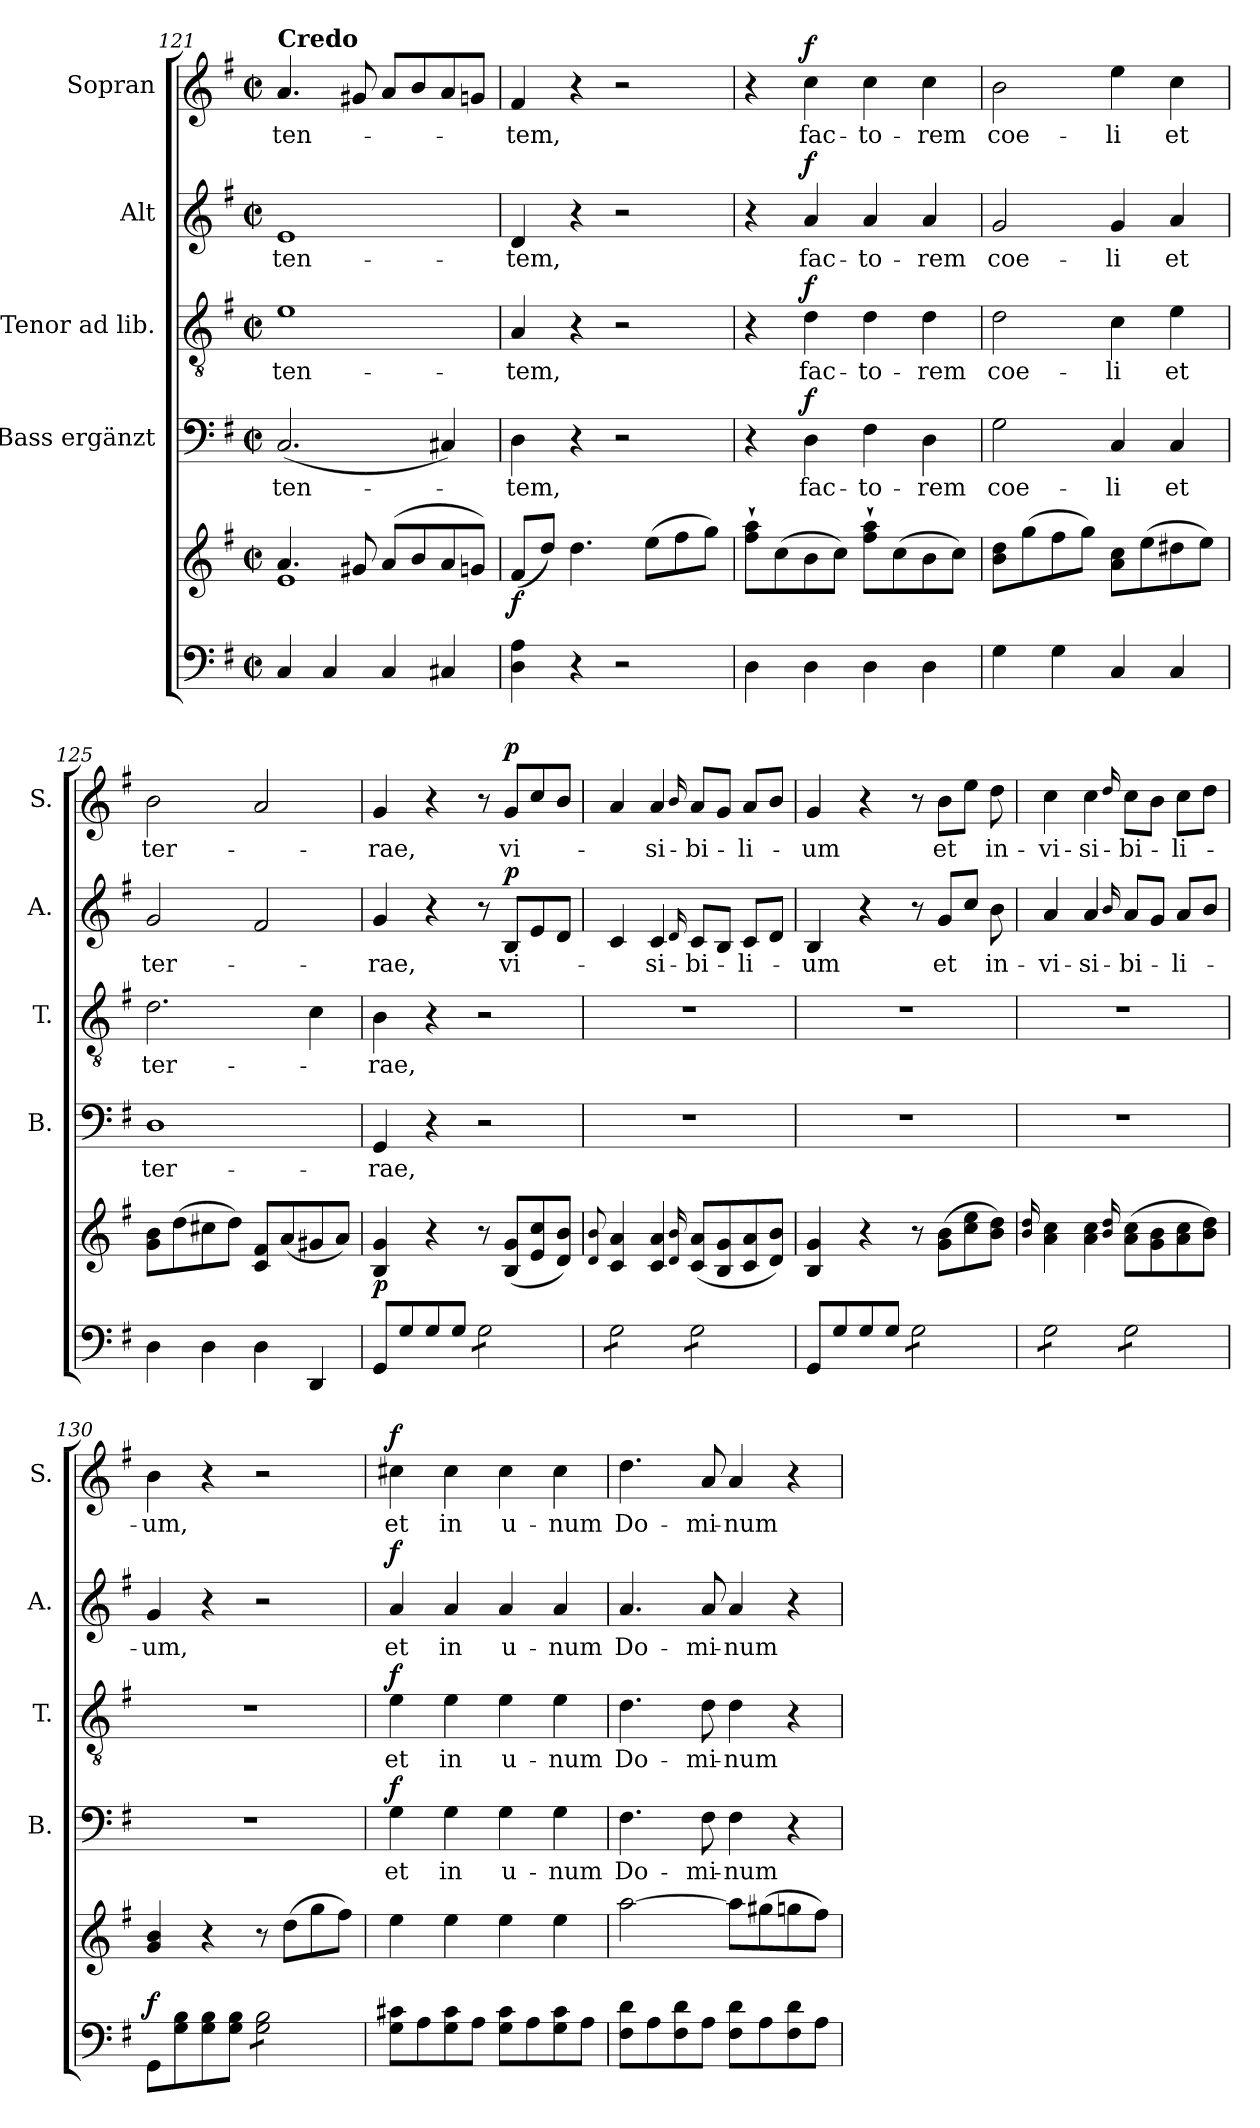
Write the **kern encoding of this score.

**kern	**kern	**dynam	**kern	**text	**dynam	**kern	**text	**dynam	**kern	**text	**dynam	**kern	**text	**dynam
*part5	*part5	*part5	*part4	*part4	*part4	*part3	*part3	*part3	*part2	*part2	*part2	*part1	*part1	*part1
*staff6	*staff5	*staff5/6	*staff4	*staff4	*staff4	*staff3	*staff3	*staff3	*staff2	*staff2	*staff2	*staff1	*staff1	*staff1
*	*	*	*I"Bass ergänzt	*	*	*I"Tenor ad lib.	*	*	*I"Alt	*	*	*I"Sopran	*	*
*	*	*	*I'B.	*	*	*I'T.	*	*	*I'A.	*	*	*I'S.	*	*
*clefF4	*clefG2	*	*clefF4	*	*	*clefGv2	*	*	*clefG2	*	*	*clefG2	*	*
*k[f#]	*k[f#]	*	*k[f#]	*	*	*k[f#]	*	*	*k[f#]	*	*	*k[f#]	*	*
*G:	*G:	*	*G:	*	*	*G:	*	*	*G:	*	*	*G:	*	*
*M2/2	*M2/2	*	*M2/2	*	*	*M2/2	*	*	*M2/2	*	*	*M2/2	*	*
*met(c|)	*met(c|)	*	*met(c|)	*	*	*met(c|)	*	*	*met(c|)	*	*	*met(c|)	*	*
=121	=121	=121	=121	=121	=121	=121	=121	=121	=121	=121	=121	=121	=121	=121
*	*^	*	*	*	*	*	*	*	*	*	*	*	*	*
!	!	!	!	!	!	!	!	!	!	!	!	!	!LO:TX:a:B:t=Credo	!	!
!	!	!	!	!	!LO:LY:b	!	!	!LO:LY:b	!	!	!LO:LY:b	!	!	!LO:LY:b	!
4C/	4.a/	1e	.	(<2.C/	-ten-	.	1e	-ten-	.	1e	-ten-	.	4.a/	-ten-	.
4C/	.	.	.	.	.	.	.	.	.	.	.	.	.	.	.
.	8g#X/	.	.	.	.	.	.	.	.	.	.	.	8g#X/	.	.
4C/	(<8a/L	.	.	.	.	.	.	.	.	.	.	.	8a/L	.	.
.	8b/	.	.	.	.	.	.	.	.	.	.	.	8b/	.	.
4C#X/	8a/	.	.	4C#X/)	.	.	.	.	.	.	.	.	8a/	.	.
.	8gn/J)	.	.	.	.	.	.	.	.	.	.	.	8gn/J	.	.
*	*v	*v	*	*	*	*	*	*	*	*	*	*	*	*	*
=122	=122	=122	=122	=122	=122	=122	=122	=122	=122	=122	=122	=122	=122	=122
!	!	!LO:DY:b	!	!LO:LY:b	!	!	!LO:LY:b	!	!	!LO:LY:b	!	!	!LO:LY:b	!
4D\ 4A\	(<8f#/L	f	4D\	-tem,	.	4A/	-tem,	.	4d/	-tem,	.	4f#/	-tem,	.
.	8dd/J)	.	.	.	.	.	.	.	.	.	.	.	.	.
4r	4.dd\	.	4r	.	.	4r	.	.	4r	.	.	4r	.	.
2r	.	.	2r	.	.	2r	.	.	2r	.	.	2r	.	.
.	(>8ee\L	.	.	.	.	.	.	.	.	.	.	.	.	.
.	8ff#\	.	.	.	.	.	.	.	.	.	.	.	.	.
.	8gg\J)	.	.	.	.	.	.	.	.	.	.	.	.	.
=123	=123	=123	=123	=123	=123	=123	=123	=123	=123	=123	=123	=123	=123	=123
4D\	8ff#\`> 8aa\`>L	.	4r	.	.	4r	.	.	4r	.	.	4r	.	.
.	(>8cc\	.	.	.	.	.	.	.	.	.	.	.	.	.
!	!	!	!	!LO:LY:b	!LO:DY:a	!	!LO:LY:b	!LO:DY:a	!	!LO:LY:b	!LO:DY:a	!	!LO:LY:b	!LO:DY:a
4D\	8b\	.	4D\	fac-	f	4d\	fac-	f	4a/	fac-	f	4cc\	fac-	f
.	8cc\J)	.	.	.	.	.	.	.	.	.	.	.	.	.
!	!	!	!	!LO:LY:b	!	!	!LO:LY:b	!	!	!LO:LY:b	!	!	!LO:LY:b	!
4D\	8ff#\`> 8aa\`>L	.	4F#\	-to-	.	4d\	-to-	.	4a/	-to-	.	4cc\	-to-	.
.	(>8cc\	.	.	.	.	.	.	.	.	.	.	.	.	.
!	!	!	!	!LO:LY:b	!	!	!LO:LY:b	!	!	!LO:LY:b	!	!	!LO:LY:b	!
4D\	8b\	.	4D\	-rem	.	4d\	-rem	.	4a/	-rem	.	4cc\	-rem	.
.	8cc\J)	.	.	.	.	.	.	.	.	.	.	.	.	.
!!LO:LB:g=z
=124	=124	=124	=124	=124	=124	=124	=124	=124	=124	=124	=124	=124	=124	=124
!	!	!	!	!LO:LY:b	!	!	!LO:LY:b	!	!	!LO:LY:b	!	!	!LO:LY:b	!
4G\	8b\ 8dd\L	.	2G\	coe-	.	2d\	coe-	.	2g/	coe-	.	2b\	coe-	.
.	(>8gg\	.	.	.	.	.	.	.	.	.	.	.	.	.
4G\	8ff#\	.	.	.	.	.	.	.	.	.	.	.	.	.
.	8gg\J)	.	.	.	.	.	.	.	.	.	.	.	.	.
!	!	!	!	!LO:LY:b	!	!	!LO:LY:b	!	!	!LO:LY:b	!	!	!LO:LY:b	!
4C/	8a\ 8cc\L	.	4C/	-li	.	4c\	-li	.	4g/	-li	.	4ee\	-li	.
.	(>8ee\	.	.	.	.	.	.	.	.	.	.	.	.	.
!	!	!	!	!LO:LY:b	!	!	!LO:LY:b	!	!	!LO:LY:b	!	!	!LO:LY:b	!
4C/	8dd#X\	.	4C/	et	.	4e\	et	.	4a/	et	.	4cc\	et	.
.	8ee\J)	.	.	.	.	.	.	.	.	.	.	.	.	.
=125	=125	=125	=125	=125	=125	=125	=125	=125	=125	=125	=125	=125	=125	=125
!	!	!	!	!LO:LY:b	!	!	!LO:LY:b	!	!	!LO:LY:b	!	!	!LO:LY:b	!
4D\	8g\ 8b\L	.	1D	ter-	.	2.d\	ter-	.	2g/	ter-	.	2b\	ter-	.
.	(>8dd\	.	.	.	.	.	.	.	.	.	.	.	.	.
4D\	8cc#X\	.	.	.	.	.	.	.	.	.	.	.	.	.
.	8dd\J)	.	.	.	.	.	.	.	.	.	.	.	.	.
4D\	8c/ 8f#/L	.	.	.	.	.	.	.	2f#/	.	.	2a/	.	.
.	(<8a/	.	.	.	.	.	.	.	.	.	.	.	.	.
4DD/	8g#X/	.	.	.	.	4c\	.	.	.	.	.	.	.	.
.	8a/J)	.	.	.	.	.	.	.	.	.	.	.	.	.
=126	=126	=126	=126	=126	=126	=126	=126	=126	=126	=126	=126	=126	=126	=126
!	!	!LO:DY:a=2	!	!LO:LY:b	!	!	!LO:LY:b	!	!	!LO:LY:b	!	!	!LO:LY:b	!
8GG/L	4B/ 4g/	p	4GG/	-rae,	.	4B\	-rae,	.	4g/	-rae,	.	4g/	-rae,	.
8G/	.	.	.	.	.	.	.	.	.	.	.	.	.	.
8G/	4r	.	4r	.	.	4r	.	.	4r	.	.	4r	.	.
8G/J	.	.	.	.	.	.	.	.	.	.	.	.	.	.
*tremolo	*	*	*	*	*	*	*	*	*	*	*	*	*	*
8G\L	8r	.	2r	.	.	2r	.	.	8r	.	.	8r	.	.
!	!	!	!	!	!	!	!	!	!	!LO:LY:b	!LO:DY:a	!	!LO:LY:b	!LO:DY:a
8G\	(<8B/ 8g/L	.	.	.	.	.	.	.	8B/L	vi-	p	8g/L	vi-	p
8G\	8e/ 8cc/	.	.	.	.	.	.	.	8e/	.	.	8cc/	.	.
8G\J	8d/ 8b/J)	.	.	.	.	.	.	.	8d/J	.	.	8b/J	.	.
=127	=127	=127	=127	=127	=127	=127	=127	=127	=127	=127	=127	=127	=127	=127
.	8qqd/ 8qqb/	.	.	.	.	.	.	.	.	.	.	.	.	.
8G\L	4c/ 4a/	.	1r	.	.	1r	.	.	4c/	.	.	4a/	.	.
8G\	.	.	.	.	.	.	.	.	.	.	.	.	.	.
!	!	!	!	!	!	!	!	!	!	!LO:LY:b	!	!	!LO:LY:b	!
8G\	4c/ 4a/	.	.	.	.	.	.	.	4c/	-si-	.	4a/	-si-	.
8G\J	.	.	.	.	.	.	.	.	.	.	.	.	.	.
.	16qqd/ 16qqb/	.	.	.	.	.	.	.	16qqd/	.	.	16qqb/	.	.
!	!	!	!	!	!	!	!	!	!	!LO:LY:b	!	!	!LO:LY:b	!
8G\L	(<8c/ 8a/L	.	.	.	.	.	.	.	8c/L	-bi-	.	8a/L	-bi-	.
8G\	8B/ 8g/	.	.	.	.	.	.	.	8B/J	.	.	8g/J	.	.
!	!	!	!	!	!	!	!	!	!	!LO:LY:b	!	!	!LO:LY:b	!
8G\	8c/ 8a/	.	.	.	.	.	.	.	8c/L	-li-	.	8a/L	-li-	.
8G\J	8d/ 8b/J)	.	.	.	.	.	.	.	8d/J	.	.	8b/J	.	.
*Xtremolo	*	*	*	*	*	*	*	*	*	*	*	*	*	*
!!LO:PB:g=z
=128	=128	=128	=128	=128	=128	=128	=128	=128	=128	=128	=128	=128	=128	=128
!	!	!	!	!	!	!	!	!	!	!LO:LY:b	!	!	!LO:LY:b	!
8GG/L	4B/ 4g/	.	1r	.	.	1r	.	.	4B/	-um	.	4g/	-um	.
8G/	.	.	.	.	.	.	.	.	.	.	.	.	.	.
8G/	4r	.	.	.	.	.	.	.	4r	.	.	4r	.	.
8G/J	.	.	.	.	.	.	.	.	.	.	.	.	.	.
*tremolo	*	*	*	*	*	*	*	*	*	*	*	*	*	*
8G\L	8r	.	.	.	.	.	.	.	8r	.	.	8r	.	.
!	!	!	!	!	!	!	!	!	!	!LO:LY:b	!	!	!LO:LY:b	!
8G\	(>8g\ 8b\L	.	.	.	.	.	.	.	8g/L	et	.	8b\L	et	.
8G\	8cc\ 8ee\	.	.	.	.	.	.	.	8cc/J	.	.	8ee\J	.	.
!	!	!	!	!	!	!	!	!	!	!LO:LY:b	!	!	!LO:LY:b	!
8G\J	8b\ 8dd\J)	.	.	.	.	.	.	.	8b\	in-	.	8dd\	in-	.
=129	=129	=129	=129	=129	=129	=129	=129	=129	=129	=129	=129	=129	=129	=129
.	16qqb/ 16qqdd/	.	.	.	.	.	.	.	.	.	.	.	.	.
!	!	!	!	!	!	!	!	!	!	!LO:LY:b	!	!	!LO:LY:b	!
8G\L	4a\ 4cc\	.	1r	.	.	1r	.	.	4a/	-vi-	.	4cc\	-vi-	.
8G\	.	.	.	.	.	.	.	.	.	.	.	.	.	.
!	!	!	!	!	!	!	!	!	!	!LO:LY:b	!	!	!LO:LY:b	!
8G\	4a\ 4cc\	.	.	.	.	.	.	.	4a/	-si-	.	4cc\	-si-	.
8G\J	.	.	.	.	.	.	.	.	.	.	.	.	.	.
.	16qqb/ 16qqdd/	.	.	.	.	.	.	.	16qqb/	.	.	16qqdd/	.	.
!	!	!	!	!	!	!	!	!	!	!LO:LY:b	!	!	!LO:LY:b	!
8G\L	(>8a\ 8cc\L	.	.	.	.	.	.	.	8a/L	-bi-	.	8cc\L	-bi-	.
8G\	8g\ 8b\	.	.	.	.	.	.	.	8g/J	.	.	8b\J	.	.
!	!	!	!	!	!	!	!	!	!	!LO:LY:b	!	!	!LO:LY:b	!
8G\	8a\ 8cc\	.	.	.	.	.	.	.	8a/L	-li-	.	8cc\L	-li-	.
8G\J	8b\ 8dd\J)	.	.	.	.	.	.	.	8b/J	.	.	8dd\J	.	.
*Xtremolo	*	*	*	*	*	*	*	*	*	*	*	*	*	*
=130	=130	=130	=130	=130	=130	=130	=130	=130	=130	=130	=130	=130	=130	=130
!	!	!LO:DY:a=2	!	!	!	!	!	!	!	!LO:LY:b	!	!	!LO:LY:b	!
8GG\L	4g/ 4b/	f	1r	.	.	1r	.	.	4g/	-um,	.	4b\	-um,	.
8G\ 8B\	.	.	.	.	.	.	.	.	.	.	.	.	.	.
8G\ 8B\	4r	.	.	.	.	.	.	.	4r	.	.	4r	.	.
8G\ 8B\J	.	.	.	.	.	.	.	.	.	.	.	.	.	.
*tremolo	*	*	*	*	*	*	*	*	*	*	*	*	*	*
8G\ 8B\L	8r	.	.	.	.	.	.	.	2r	.	.	2r	.	.
8G\ 8B\	(>8dd\L	.	.	.	.	.	.	.	.	.	.	.	.	.
8G\ 8B\	8gg\	.	.	.	.	.	.	.	.	.	.	.	.	.
8G\ 8B\J	8ff#\J)	.	.	.	.	.	.	.	.	.	.	.	.	.
*Xtremolo	*	*	*	*	*	*	*	*	*	*	*	*	*	*
=131	=131	=131	=131	=131	=131	=131	=131	=131	=131	=131	=131	=131	=131	=131
!	!	!	!	!LO:LY:b	!LO:DY:a	!	!LO:LY:b	!LO:DY:a	!	!LO:LY:b	!LO:DY:a	!	!LO:LY:b	!LO:DY:a
8G\ 8c#X\L	4ee\	.	4G\	et	f	4e\	et	f	4a/	et	f	4cc#X\	et	f
8A\	.	.	.	.	.	.	.	.	.	.	.	.	.	.
!	!	!	!	!LO:LY:b	!	!	!LO:LY:b	!	!	!LO:LY:b	!	!	!LO:LY:b	!
8G\ 8c#\	4ee\	.	4G\	in	.	4e\	in	.	4a/	in	.	4cc#\	in	.
8A\J	.	.	.	.	.	.	.	.	.	.	.	.	.	.
!	!	!	!	!LO:LY:b	!	!	!LO:LY:b	!	!	!LO:LY:b	!	!	!LO:LY:b	!
8G\ 8c#\L	4ee\	.	4G\	u-	.	4e\	u-	.	4a/	u-	.	4cc#\	u-	.
8A\	.	.	.	.	.	.	.	.	.	.	.	.	.	.
!	!	!	!	!LO:LY:b	!	!	!LO:LY:b	!	!	!LO:LY:b	!	!	!LO:LY:b	!
8G\ 8c#\	4ee\	.	4G\	-num	.	4e\	-num	.	4a/	-num	.	4cc#\	-num	.
8A\J	.	.	.	.	.	.	.	.	.	.	.	.	.	.
!!LO:LB:g=z
=132	=132	=132	=132	=132	=132	=132	=132	=132	=132	=132	=132	=132	=132	=132
!	!	!	!	!LO:LY:b	!	!	!LO:LY:b	!	!	!LO:LY:b	!	!	!LO:LY:b	!
8F#\ 8d\L	[2aa\	.	4.F#\	Do-	.	4.d\	Do-	.	4.a/	Do-	.	4.dd\	Do-	.
8A\	.	.	.	.	.	.	.	.	.	.	.	.	.	.
8F#\ 8d\	.	.	.	.	.	.	.	.	.	.	.	.	.	.
!	!	!	!	!LO:LY:b	!	!	!LO:LY:b	!	!	!LO:LY:b	!	!	!LO:LY:b	!
8A\J	.	.	8F#\	-mi-	.	8d\	-mi-	.	8a/	-mi-	.	8a/	-mi-	.
!	!	!	!	!LO:LY:b	!	!	!LO:LY:b	!	!	!LO:LY:b	!	!	!LO:LY:b	!
8F#\ 8d\L	8aa\L]	.	4F#\	-num	.	4d\	-num	.	4a/	-num	.	4a/	-num	.
8A\	(>8gg#X\	.	.	.	.	.	.	.	.	.	.	.	.	.
8F#\ 8d\	8ggn\	.	4r	.	.	4r	.	.	4r	.	.	4r	.	.
8A\J	8ff#\J)	.	.	.	.	.	.	.	.	.	.	.	.	.
=	=	=	=	=	=	=	=	=	=	=	=	=	=	=
*-	*-	*-	*-	*-	*-	*-	*-	*-	*-	*-	*-	*-	*-	*-
